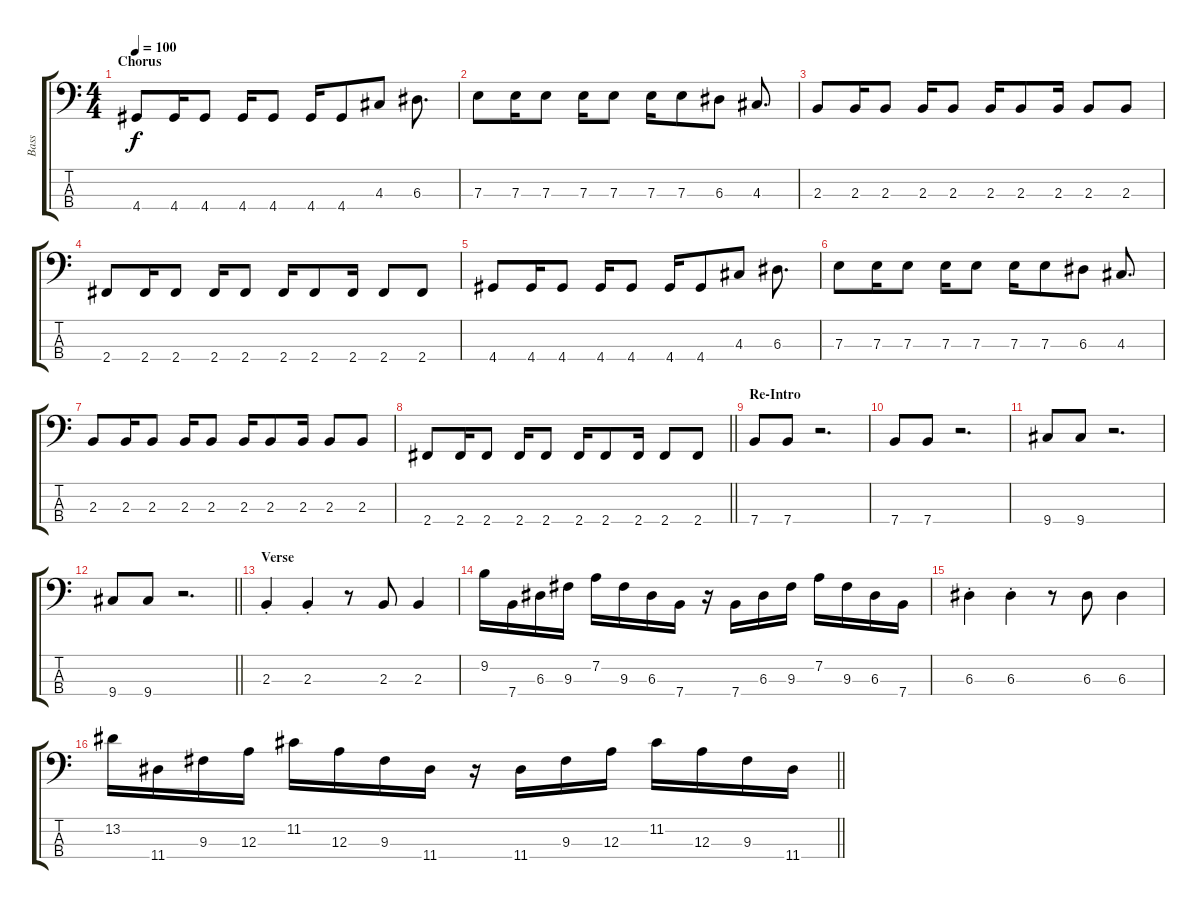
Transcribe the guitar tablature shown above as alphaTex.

\track ("Bass" "Bass") {instrument electricbassfinger}
\staff {score tabs}
\tuning (G2 D2 A1 E1) {hide}
\ts (4 4)
\section ("" "Chorus")
\tempo 100
\clef f4
\ks c
4.4.8{dy f} 4.4.16 4.4.8 4.4.16 4.4.8 4.4.16 4.4.8 4.3.8 6.3.8{d} |
7.3.8 7.3.16 7.3.8 7.3.16 7.3.8 7.3.16 7.3.8 6.3.8 4.3.8{d} |
2.3.8 2.3.16 2.3.8 2.3.16 2.3.8 2.3.16 2.3.8 2.3.16 2.3.8 2.3.8 |
2.4.8 2.4.16 2.4.8 2.4.16 2.4.8 2.4.16 2.4.8 2.4.16 2.4.8 2.4.8 |
4.4.8 4.4.16 4.4.8 4.4.16 4.4.8 4.4.16 4.4.8 4.3.8 6.3.8{d} |
7.3.8 7.3.16 7.3.8 7.3.16 7.3.8 7.3.16 7.3.8 6.3.8 4.3.8{d} |
2.3.8 2.3.16 2.3.8 2.3.16 2.3.8 2.3.16 2.3.8 2.3.16 2.3.8 2.3.8 |
\barLineRight lightlight
2.4.8 2.4.16 2.4.8 2.4.16 2.4.8 2.4.16 2.4.8 2.4.16 2.4.8 2.4.8 |
\section ("" "Re-Intro")
7.4.8 7.4.8 r.2{d} |
7.4.8 7.4.8 r.2{d} |
9.4.8 9.4.8 r.2{d} |
\barLineRight lightlight
9.4.8 9.4.8 r.2{d} |
\section ("" "Verse")
2.3{st}.4 2.3{st}.4 r.8 2.3.8 2.3.4 |
9.2.16 7.4.16 6.3.16 9.3.16 7.2.16 9.3.16 6.3.16 7.4.16 r.16 7.4.16 6.3.16 9.3.16 7.2.16 9.3.16 6.3.16 7.4.16 |
6.3{st}.4 6.3{st}.4 r.8 6.3.8 6.3.4 |
\barLineRight lightlight
13.2.16 11.4.16 9.3.16 12.3.16 11.2.16 12.3.16 9.3.16 11.4.16 r.16 11.4.16 9.3.16 12.3.16 11.2.16 12.3.16 9.3.16 11.4.16
